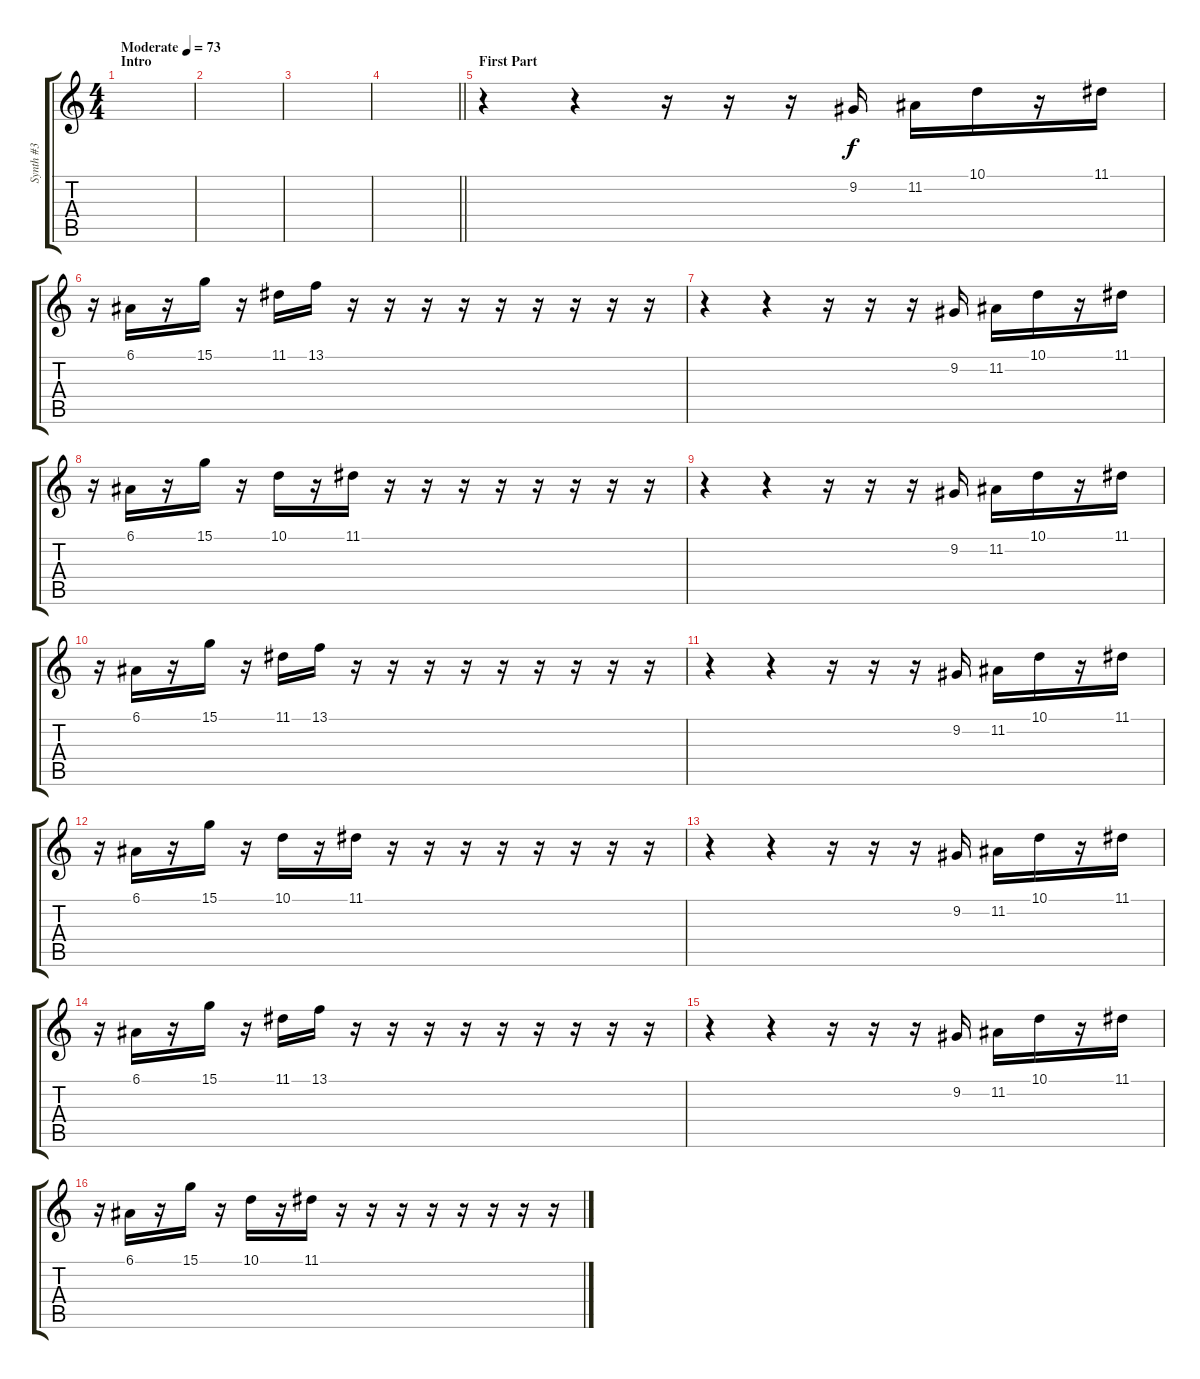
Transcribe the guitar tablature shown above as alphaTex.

\track ("Synth #3" "Synth #3") {instrument vibraphone}
\staff {score tabs}
\tuning (E4 B3 G3 D3 A2 E2) {hide}
\ts (4 4)
\section ("" "Intro")
\tempo (73 "Moderate")
\clef g2
\ks c
|
|
|
\barLineRight lightlight
|
\section ("" "First Part")
r.4{instrument glockenspiel} r.4 r.16 r.16 r.16 9.2.16 11.2.16 10.1.16 r.16 11.1.16 |
r.16 6.1.16 r.16 15.1.16 r.16 11.1.16 13.1.16 r.16 r.16 r.16 r.16 r.16 r.16 r.16 r.16 r.16 |
r.4 r.4 r.16 r.16 r.16 9.2.16 11.2.16 10.1.16 r.16 11.1.16 |
r.16 6.1.16 r.16 15.1.16 r.16 10.1.16 r.16 11.1.16 r.16 r.16 r.16 r.16 r.16 r.16 r.16 r.16 |
r.4 r.4 r.16 r.16 r.16 9.2.16 11.2.16 10.1.16 r.16 11.1.16 |
r.16 6.1.16 r.16 15.1.16 r.16 11.1.16 13.1.16 r.16 r.16 r.16 r.16 r.16 r.16 r.16 r.16 r.16 |
r.4 r.4 r.16 r.16 r.16 9.2.16 11.2.16 10.1.16 r.16 11.1.16 |
r.16 6.1.16 r.16 15.1.16 r.16 10.1.16 r.16 11.1.16 r.16 r.16 r.16 r.16 r.16 r.16 r.16 r.16 |
r.4{instrument vibraphone} r.4 r.16 r.16 r.16 9.2.16{volume 12} 11.2.16 10.1.16 r.16 11.1.16 |
r.16 6.1.16 r.16 15.1.16 r.16 11.1.16 13.1.16 r.16 r.16 r.16 r.16 r.16 r.16 r.16 r.16 r.16 |
r.4 r.4 r.16 r.16 r.16 9.2.16 11.2.16 10.1.16 r.16 11.1.16 |
r.16 6.1.16 r.16 15.1.16 r.16 10.1.16 r.16 11.1.16 r.16 r.16 r.16 r.16 r.16 r.16 r.16 r.16
